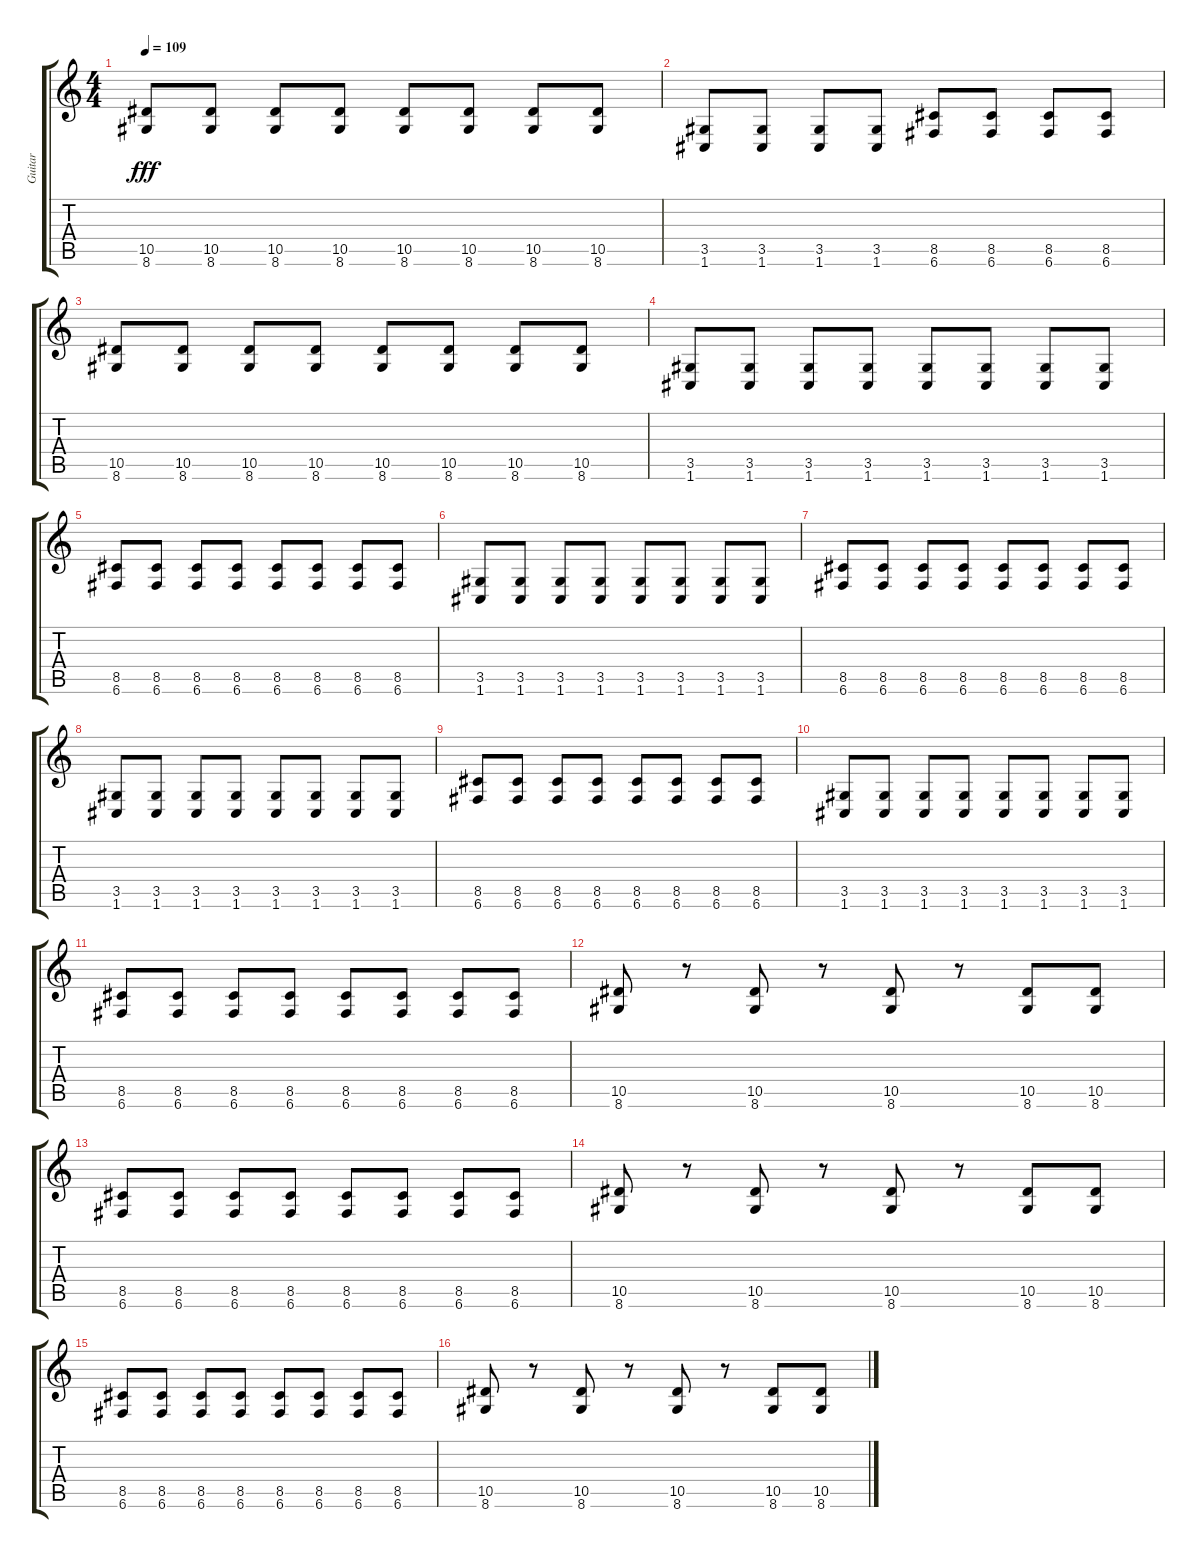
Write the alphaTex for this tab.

\track ("Guitar" "Guitar") {instrument overdrivenguitar}
\staff {score tabs}
\tuning (C4 G3 Eb3 Bb2 F2 C2) {hide}
\ts (4 4)
\tempo 109
\clef g2
\ks c
(10.5 8.6).8{dy fff} (10.5 8.6).8 (10.5 8.6).8 (10.5 8.6).8 (10.5 8.6).8 (10.5 8.6).8 (10.5 8.6).8 (10.5 8.6).8 |
(3.5 1.6).8 (3.5 1.6).8 (3.5 1.6).8 (3.5 1.6).8 (8.5 6.6).8 (8.5 6.6).8 (8.5 6.6).8 (8.5 6.6).8 |
(10.5 8.6).8 (10.5 8.6).8 (10.5 8.6).8 (10.5 8.6).8 (10.5 8.6).8 (10.5 8.6).8 (10.5 8.6).8 (10.5 8.6).8 |
(3.5 1.6).8 (3.5 1.6).8 (3.5 1.6).8 (3.5 1.6).8 (3.5 1.6).8 (3.5 1.6).8 (3.5 1.6).8 (3.5 1.6).8 |
(8.5 6.6).8 (8.5 6.6).8 (8.5 6.6).8 (8.5 6.6).8 (8.5 6.6).8 (8.5 6.6).8 (8.5 6.6).8 (8.5 6.6).8 |
(3.5 1.6).8 (3.5 1.6).8 (3.5 1.6).8 (3.5 1.6).8 (3.5 1.6).8 (3.5 1.6).8 (3.5 1.6).8 (3.5 1.6).8 |
(8.5 6.6).8 (8.5 6.6).8 (8.5 6.6).8 (8.5 6.6).8 (8.5 6.6).8 (8.5 6.6).8 (8.5 6.6).8 (8.5 6.6).8 |
(3.5 1.6).8 (3.5 1.6).8 (3.5 1.6).8 (3.5 1.6).8 (3.5 1.6).8 (3.5 1.6).8 (3.5 1.6).8 (3.5 1.6).8 |
(8.5 6.6).8 (8.5 6.6).8 (8.5 6.6).8 (8.5 6.6).8 (8.5 6.6).8 (8.5 6.6).8 (8.5 6.6).8 (8.5 6.6).8 |
(3.5 1.6).8 (3.5 1.6).8 (3.5 1.6).8 (3.5 1.6).8 (3.5 1.6).8 (3.5 1.6).8 (3.5 1.6).8 (3.5 1.6).8 |
(8.5 6.6).8 (8.5 6.6).8 (8.5 6.6).8 (8.5 6.6).8 (8.5 6.6).8 (8.5 6.6).8 (8.5 6.6).8 (8.5 6.6).8 |
(10.5 8.6).8 r.8 (10.5 8.6).8 r.8 (10.5 8.6).8 r.8 (10.5 8.6).8 (10.5 8.6).8 |
(8.5 6.6).8 (8.5 6.6).8 (8.5 6.6).8 (8.5 6.6).8 (8.5 6.6).8 (8.5 6.6).8 (8.5 6.6).8 (8.5 6.6).8 |
(10.5 8.6).8 r.8 (10.5 8.6).8 r.8 (10.5 8.6).8 r.8 (10.5 8.6).8 (10.5 8.6).8 |
(8.5 6.6).8 (8.5 6.6).8 (8.5 6.6).8 (8.5 6.6).8 (8.5 6.6).8 (8.5 6.6).8 (8.5 6.6).8 (8.5 6.6).8 |
(10.5 8.6).8 r.8 (10.5 8.6).8 r.8 (10.5 8.6).8 r.8 (10.5 8.6).8 (10.5 8.6).8
